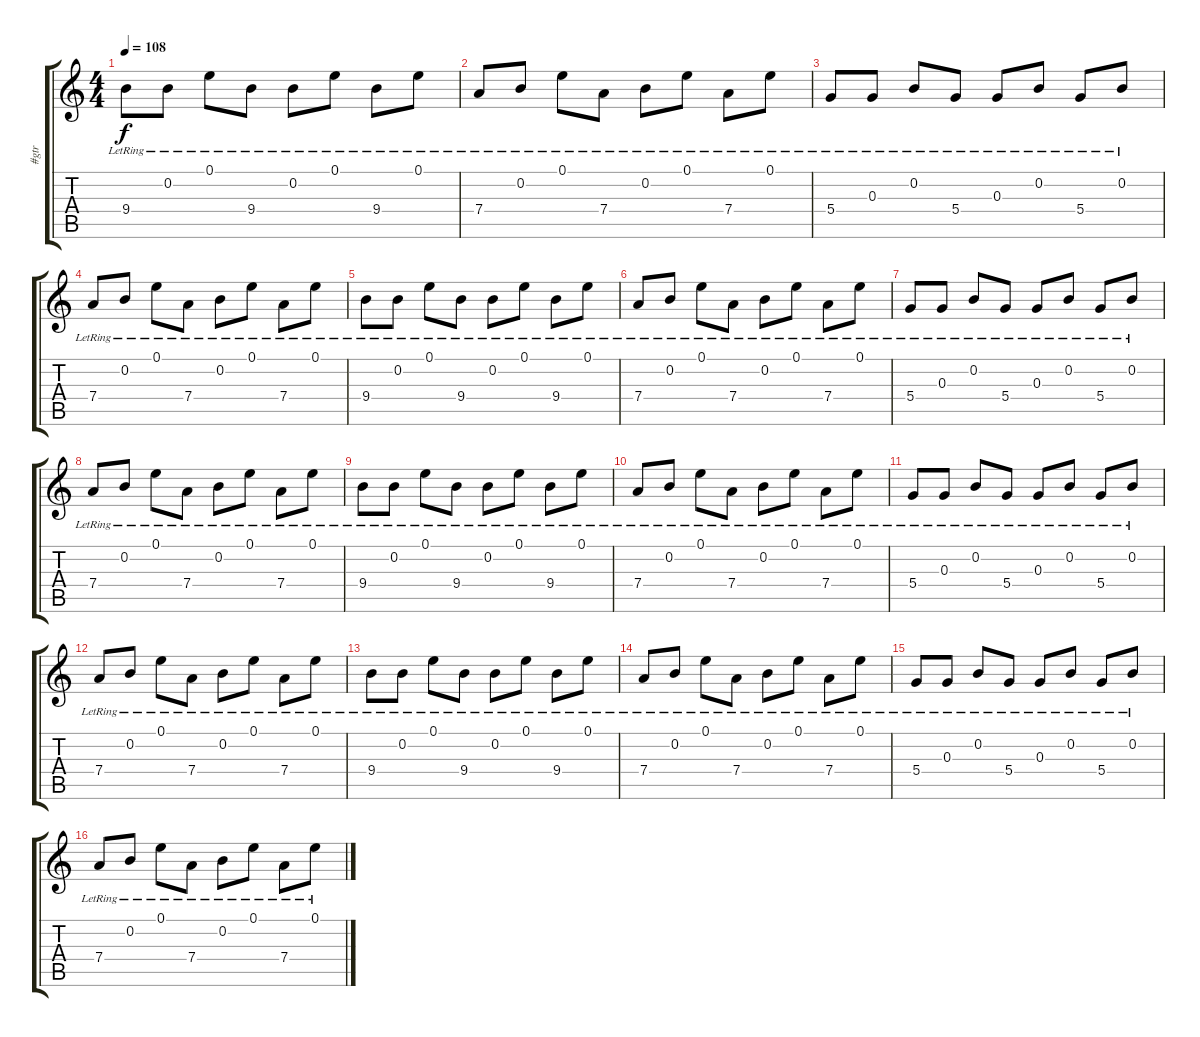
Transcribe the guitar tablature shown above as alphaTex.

\track ("#gtr" "#gtr") {instrument electricguitarclean}
\staff {score tabs}
\tuning (E4 B3 G3 D3 A2 E2) {hide}
\ts (4 4)
\tempo 108
\clef g2
\ks c
9.4{lr}.8{dy f} 0.2{lr}.8 0.1{lr}.8 9.4{lr}.8 0.2{lr}.8 0.1{lr}.8 9.4{lr}.8 0.1{lr}.8 |
7.4{lr}.8 0.2{lr}.8 0.1{lr}.8 7.4{lr}.8 0.2{lr}.8 0.1{lr}.8 7.4{lr}.8 0.1{lr}.8 |
5.4{lr}.8 0.3{lr}.8 0.2{lr}.8 5.4{lr}.8 0.3{lr}.8 0.2{lr}.8 5.4{lr}.8 0.2{lr}.8 |
7.4{lr}.8 0.2{lr}.8 0.1{lr}.8 7.4{lr}.8 0.2{lr}.8 0.1{lr}.8 7.4{lr}.8 0.1{lr}.8 |
9.4{lr}.8 0.2{lr}.8 0.1{lr}.8 9.4{lr}.8 0.2{lr}.8 0.1{lr}.8 9.4{lr}.8 0.1{lr}.8 |
7.4{lr}.8 0.2{lr}.8 0.1{lr}.8 7.4{lr}.8 0.2{lr}.8 0.1{lr}.8 7.4{lr}.8 0.1{lr}.8 |
5.4{lr}.8 0.3{lr}.8 0.2{lr}.8 5.4{lr}.8 0.3{lr}.8 0.2{lr}.8 5.4{lr}.8 0.2{lr}.8 |
7.4{lr}.8 0.2{lr}.8 0.1{lr}.8 7.4{lr}.8 0.2{lr}.8 0.1{lr}.8 7.4{lr}.8 0.1{lr}.8 |
9.4{lr}.8 0.2{lr}.8 0.1{lr}.8 9.4{lr}.8 0.2{lr}.8 0.1{lr}.8 9.4{lr}.8 0.1{lr}.8 |
7.4{lr}.8 0.2{lr}.8 0.1{lr}.8 7.4{lr}.8 0.2{lr}.8 0.1{lr}.8 7.4{lr}.8 0.1{lr}.8 |
5.4{lr}.8 0.3{lr}.8 0.2{lr}.8 5.4{lr}.8 0.3{lr}.8 0.2{lr}.8 5.4{lr}.8 0.2{lr}.8 |
7.4{lr}.8 0.2{lr}.8 0.1{lr}.8 7.4{lr}.8 0.2{lr}.8 0.1{lr}.8 7.4{lr}.8 0.1{lr}.8 |
9.4{lr}.8 0.2{lr}.8 0.1{lr}.8 9.4{lr}.8 0.2{lr}.8 0.1{lr}.8 9.4{lr}.8 0.1{lr}.8 |
7.4{lr}.8 0.2{lr}.8 0.1{lr}.8 7.4{lr}.8 0.2{lr}.8 0.1{lr}.8 7.4{lr}.8 0.1{lr}.8 |
5.4{lr}.8 0.3{lr}.8 0.2{lr}.8 5.4{lr}.8 0.3{lr}.8 0.2{lr}.8 5.4{lr}.8 0.2{lr}.8 |
7.4{lr}.8 0.2{lr}.8 0.1{lr}.8 7.4{lr}.8 0.2{lr}.8 0.1{lr}.8 7.4{lr}.8 0.1{lr}.8
